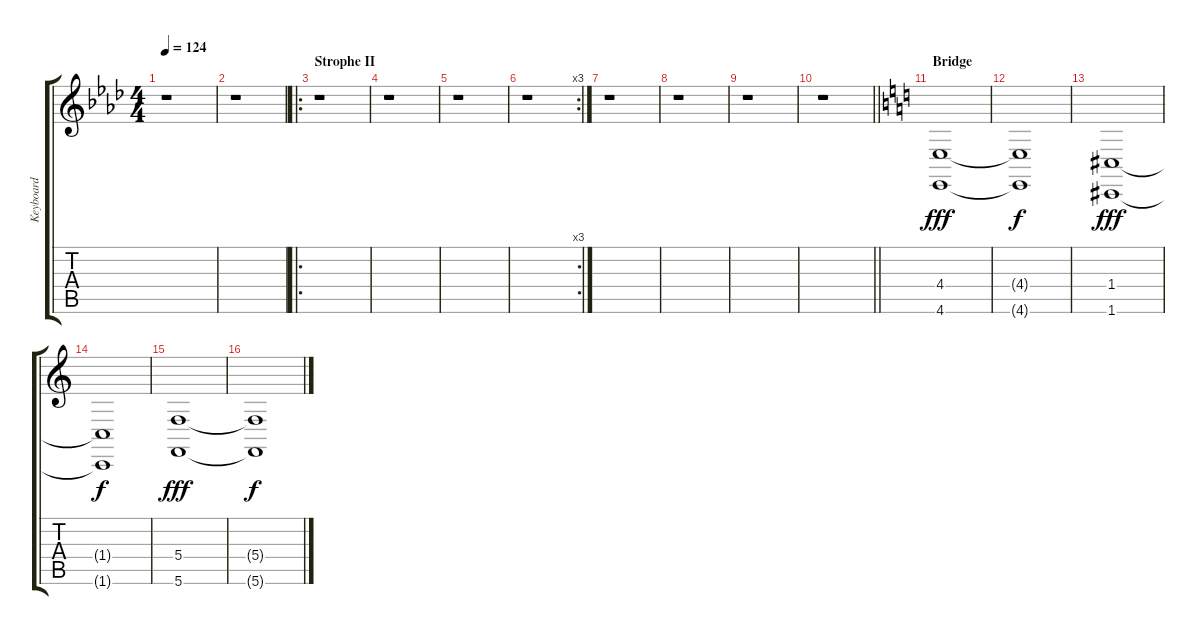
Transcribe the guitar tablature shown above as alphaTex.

\track ("Keyboard" "Keyboard") {instrument pad1newage}
\staff {score tabs}
\tuning (D4 A3 F3 C3 G2 C2) {hide}
\ts (4 4)
\tempo 124
\clef g2
\ks ab
r.1{dy fff} |
r.1 |
\ro
\section ("" "Strophe II")
r.1 |
r.1 |
r.1 |
\rc 3
r.1 |
r.1 |
r.1 |
r.1 |
\barLineRight lightlight
r.1 |
\section ("" "Bridge")
\ks c
(4.4 4.6).1 |
(4.4{t} 4.6{t}).1{dy f} |
(1.4 1.6).1{dy fff} |
(1.4{t} 1.6{t}).1{dy f} |
(5.4 5.6).1{dy fff} |
(5.4{t} 5.6{t}).1{dy f}
